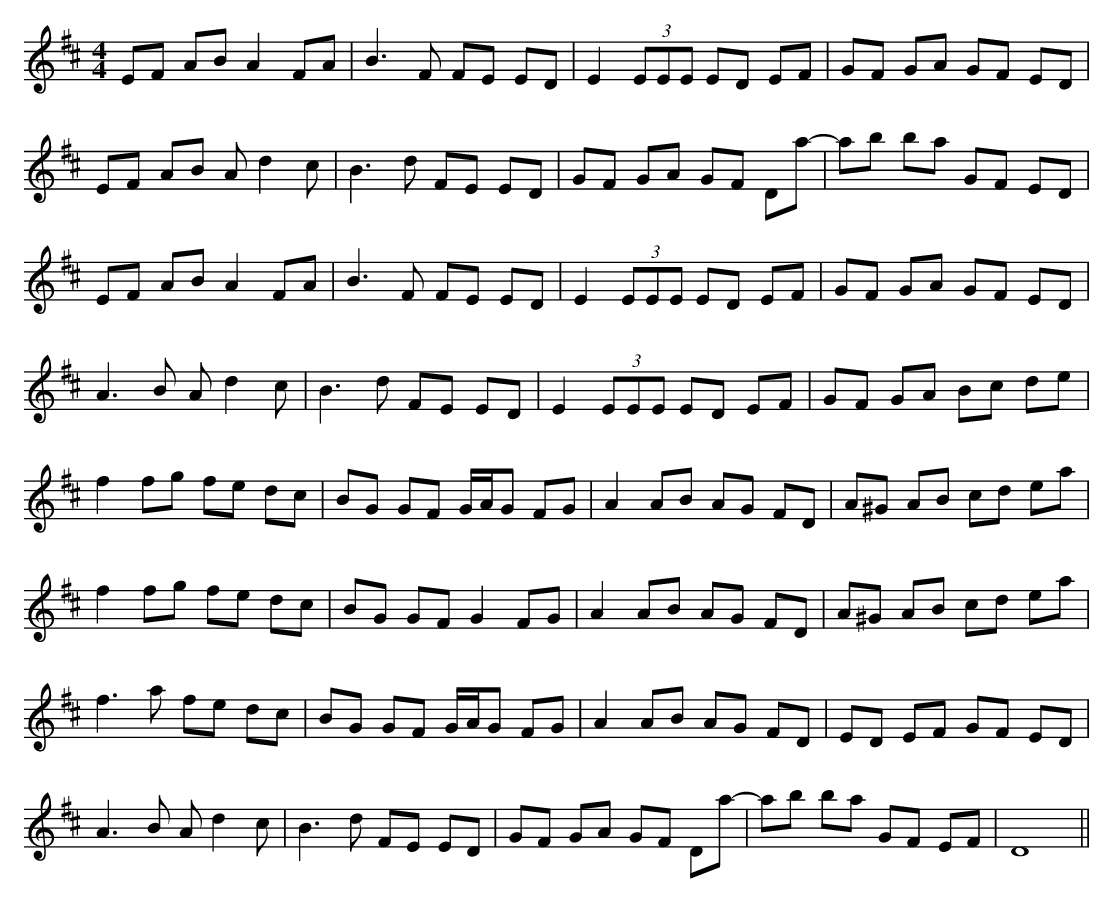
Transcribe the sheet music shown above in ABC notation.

X:1
M:4/4
K:D
EF AB A2 FA|B3 F FE ED|E2 (3EEE ED EF|GF GA GF ED|
EF AB A d2 c|B3 d FE ED|GF GA GF DA'-|A'B' B'A' GF ED|
EF AB A2 FA|B3 F FE ED|E2 (3EEE ED EF|GF GA GF ED|
A3 B A d2 c|B3 d FE ED|E2 (3EEE ED EF|GF GA Bc de|
f2 fg fe dc|BG GF G/A/G FG|A2 AB AG FD|A^G AB cd ea|
f2 fg fe dc|BG GF G2 FG|A2 AB AG FD|A^G AB cd ea|
f3 a fe dc|BG GF G/A/G FG|A2 AB AG FD|ED EF GF ED|
A3 B A d2 c|B3 d FE ED|GF GA GF DA'-|A'B' B'A' GF EF|D8||
